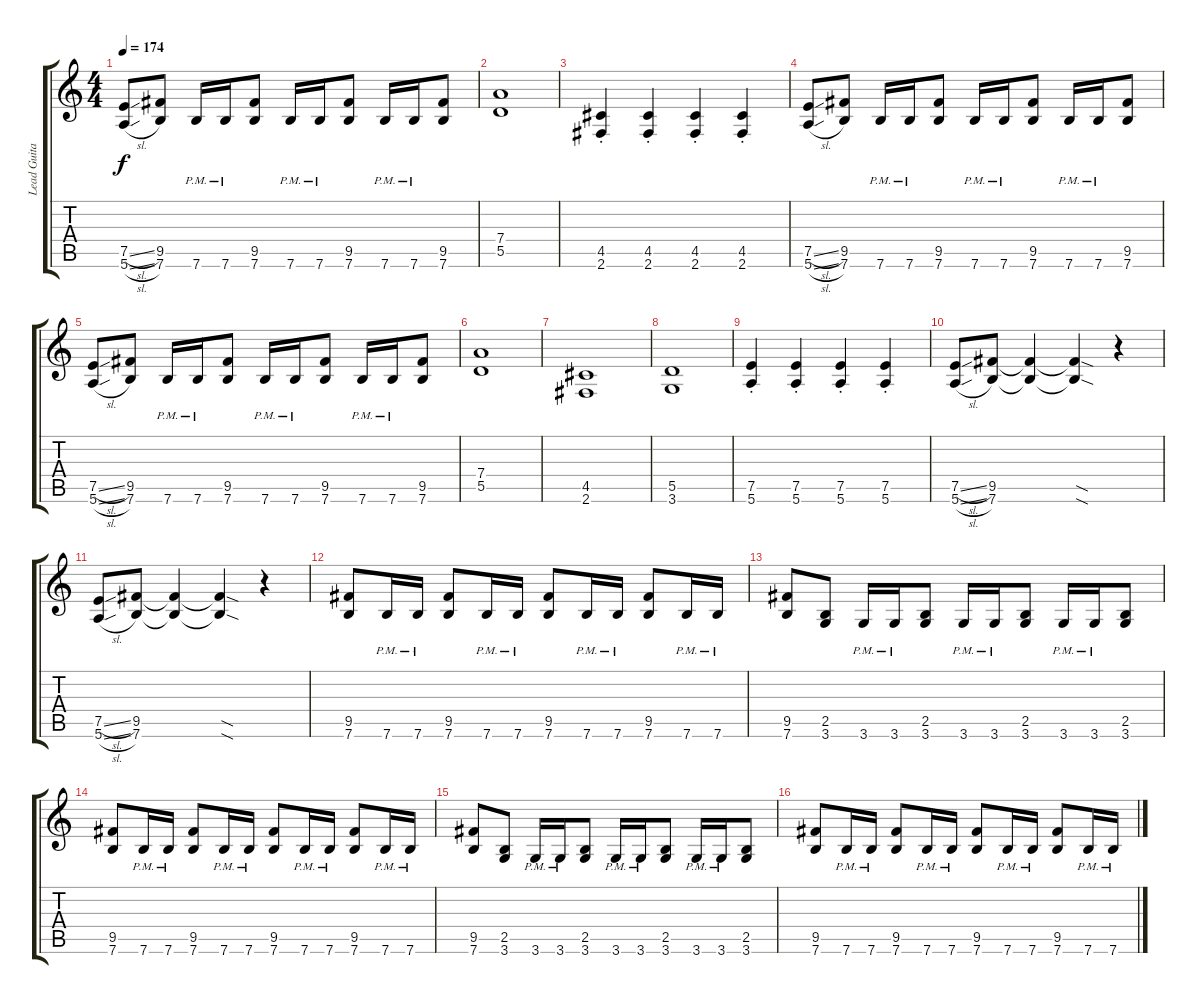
\track ("Lead Guitar  II" "Lead Guita") {instrument overdrivenguitar}
\staff {score tabs}
\tuning (E4 B3 G3 D3 A2 E2) {hide}
\ts (4 4)
\tempo 174
\clef g2
\ks c
(7.5{sl} 5.6{sl}).8{dy f} (9.5 7.6).8 7.6{pm}.16 7.6{pm}.16 (9.5 7.6).8 7.6{pm}.16 7.6{pm}.16 (9.5 7.6).8 7.6{pm}.16 7.6{pm}.16 (9.5 7.6).8 |
(7.4 5.5).1 |
(4.5{st} 2.6{st}).4 (4.5{st} 2.6{st}).4 (4.5{st} 2.6{st}).4 (4.5{st} 2.6{st}).4 |
(7.5{sl} 5.6{sl}).8 (9.5 7.6).8 7.6{pm}.16 7.6{pm}.16 (9.5 7.6).8 7.6{pm}.16 7.6{pm}.16 (9.5 7.6).8 7.6{pm}.16 7.6{pm}.16 (9.5 7.6).8 |
(7.5{sl} 5.6{sl}).8 (9.5 7.6).8 7.6{pm}.16 7.6{pm}.16 (9.5 7.6).8 7.6{pm}.16 7.6{pm}.16 (9.5 7.6).8 7.6{pm}.16 7.6{pm}.16 (9.5 7.6).8 |
(7.4 5.5).1 |
(4.5 2.6).1 |
(5.5 3.6).1 |
(7.5{st} 5.6{st}).4 (7.5{st} 5.6{st}).4 (7.5{st} 5.6{st}).4 (7.5{st} 5.6{st}).4 |
(7.5{sl} 5.6{sl}).8 (9.5 7.6).8 (9.5{t} 7.6{t}).4 (9.5{sod t} 7.6{sod t}).4 r.4 |
(7.5{sl} 5.6{sl}).8 (9.5 7.6).8 (9.5{t} 7.6{t}).4 (9.5{sod t} 7.6{sod t}).4 r.4 |
(9.5 7.6).8 7.6{pm}.16 7.6{pm}.16 (9.5 7.6).8 7.6{pm}.16 7.6{pm}.16 (9.5 7.6).8 7.6{pm}.16 7.6{pm}.16 (9.5 7.6).8 7.6{pm}.16 7.6{pm}.16 |
(9.5 7.6).8 (2.5 3.6).8 3.6{pm}.16 3.6{pm}.16 (2.5 3.6).8 3.6{pm}.16 3.6{pm}.16 (2.5 3.6).8 3.6{pm}.16 3.6{pm}.16 (2.5 3.6).8 |
(9.5 7.6).8 7.6{pm}.16 7.6{pm}.16 (9.5 7.6).8 7.6{pm}.16 7.6{pm}.16 (9.5 7.6).8 7.6{pm}.16 7.6{pm}.16 (9.5 7.6).8 7.6{pm}.16 7.6{pm}.16 |
(9.5 7.6).8 (2.5 3.6).8 3.6{pm}.16 3.6{pm}.16 (2.5 3.6).8 3.6{pm}.16 3.6{pm}.16 (2.5 3.6).8 3.6{pm}.16 3.6{pm}.16 (2.5 3.6).8 |
(9.5 7.6).8 7.6{pm}.16 7.6{pm}.16 (9.5 7.6).8 7.6{pm}.16 7.6{pm}.16 (9.5 7.6).8 7.6{pm}.16 7.6{pm}.16 (9.5 7.6).8 7.6{pm}.16 7.6{pm}.16
